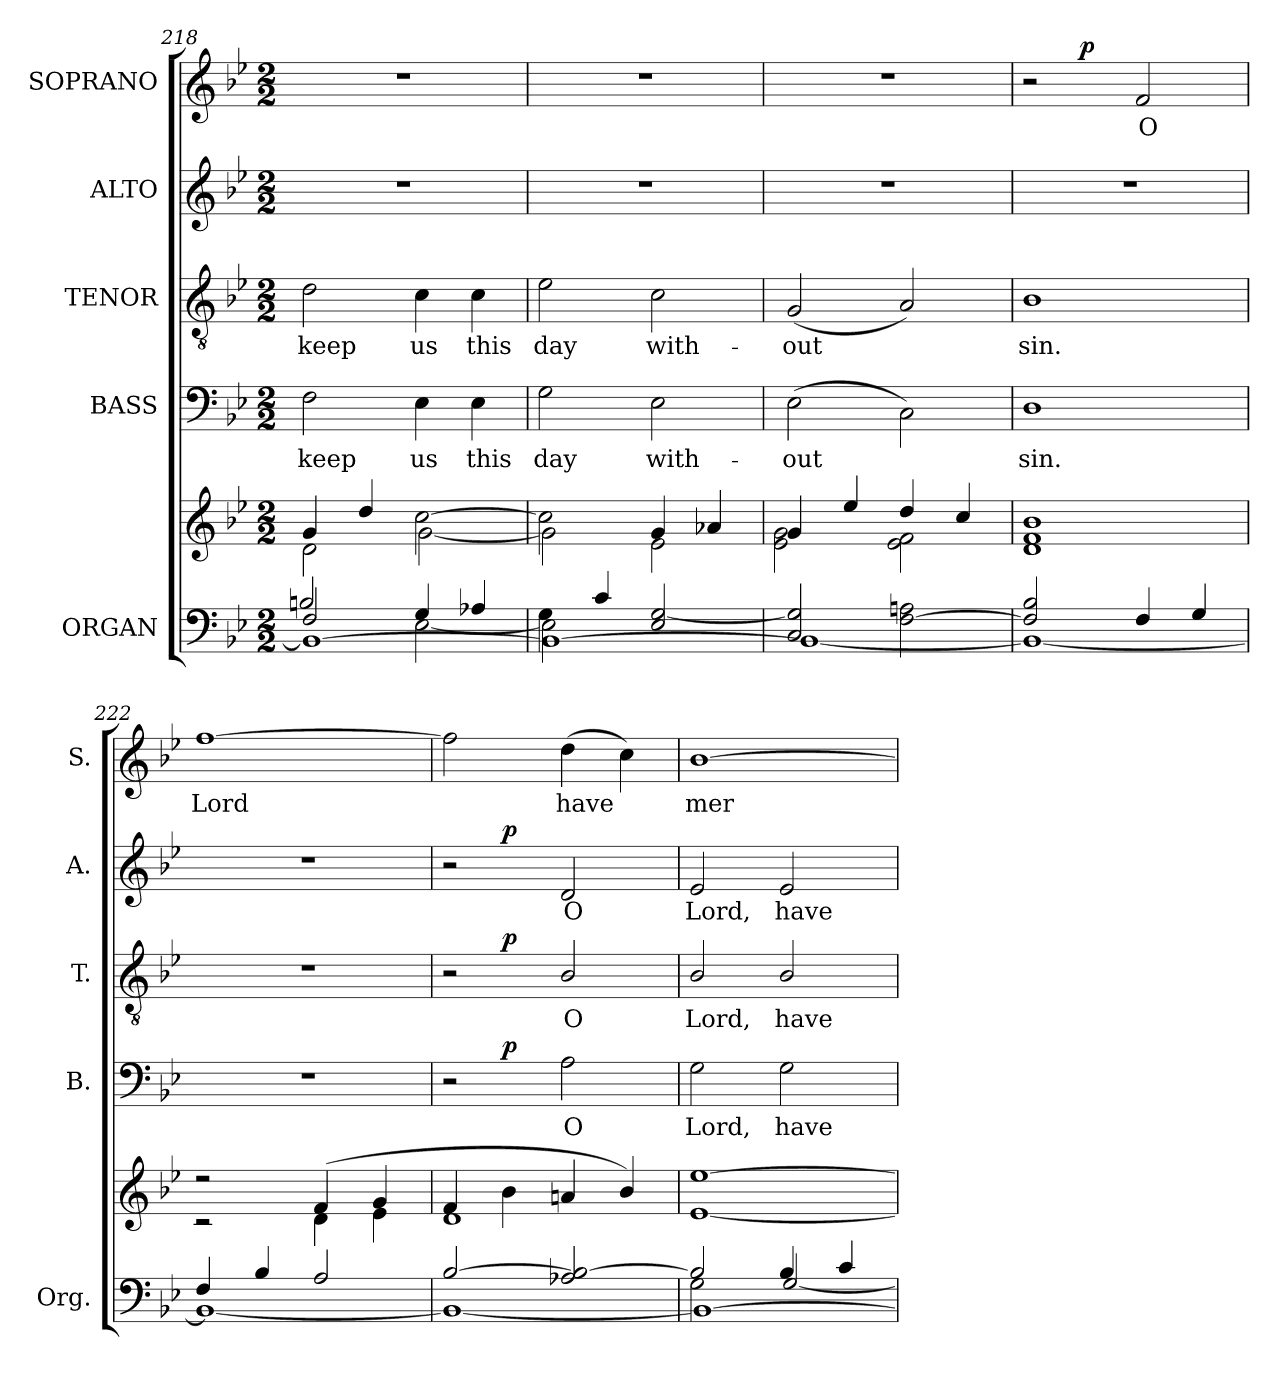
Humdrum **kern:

**kern	**kern	**kern	**text	**dynam	**kern	**text	**dynam	**kern	**text	**dynam	**kern	**text	**dynam
*part5	*part5	*part4	*part4	*part4	*part3	*part3	*part3	*part2	*part2	*part2	*part1	*part1	*part1
*staff6	*staff5	*staff4	*staff4	*staff4	*staff3	*staff3	*staff3	*staff2	*staff2	*staff2	*staff1	*staff1	*staff1
*I"ORGAN	*	*I"BASS	*	*	*I"TENOR	*	*	*I"ALTO	*	*	*I"SOPRANO	*	*
*I'Org.	*	*I'B.	*	*	*I'T.	*	*	*I'A.	*	*	*I'S.	*	*
*clefF4	*clefG2	*clefF4	*	*	*clefGv2	*	*	*clefG2	*	*	*clefG2	*	*
*	*	*	*	*	*ITrd7c12	*	*	*	*	*	*	*	*
*k[b-e-]	*k[b-e-]	*k[b-e-]	*	*	*k[b-e-]	*	*	*k[b-e-]	*	*	*k[b-e-]	*	*
*B-:	*B-:	*B-:	*	*	*B-:	*	*	*B-:	*	*	*B-:	*	*
*M2/2	*M2/2	*M2/2	*	*	*M2/2	*	*	*M2/2	*	*	*M2/2	*	*
=218	=218	=218	=218	=218	=218	=218	=218	=218	=218	=218	=218	=218	=218
*^	*^	*	*	*	*	*	*	*	*	*	*	*	*
*	*^	*	*	*	*	*	*	*	*	*	*	*	*	*	*
!	!	!	!	!	!	!LO:LY:b:color=#000000	!	!	!	!	!	!	!	!	!	!
!	!	!	!	!	!	!	!	!	!LO:LY:b:color=#000000	!	!	!	!	!	!	!
2Fi/	2Bni/	1BB-i_	4gi/	2di\	2Fi\	keep	.	2Di\	keep	.	1r	.	.	1r	.	.
.	.	.	4ddi/	.	.	.	.	.	.	.	.	.	.	.	.	.
!	!	!	!	!	!	!LO:LY:b:color=#000000	!	!	!	!	!	!	!	!	!	!
!	!	!	!	!	!	!	!	!	!LO:LY:b:color=#000000	!	!	!	!	!	!	!
4Gi/	[2E-i\	.	[2cci\	[2gi\	4E-i\	us	.	4Ci\	us	.	.	.	.	.	.	.
!	!	!	!	!	!	!LO:LY:b:color=#000000	!	!	!	!	!	!	!	!	!	!
!	!	!	!	!	!	!	!	!	!LO:LY:b:color=#000000	!	!	!	!	!	!	!
4A-Xi/	.	.	.	.	4E-i\	this	.	4Ci\	this	.	.	.	.	.	.	.
=219	=219	=219	=219	=219	=219	=219	=219	=219	=219	=219	=219	=219	=219	=219	=219	=219
!	!	!	!	!	!	!LO:LY:b:color=#000000	!	!	!	!	!	!	!	!	!	!
!	!	!	!	!	!	!	!	!	!LO:LY:b:color=#000000	!	!	!	!	!	!	!
4Gi\	2E-i\]	1BB-i_	2cci\]	2gi\]	2Gi\	day	.	2E-i\	day	.	1r	.	.	1r	.	.
4ci/	.	.	.	.	.	.	.	.	.	.	.	.	.	.	.	.
!	!	!	!	!	!	!LO:LY:b:color=#000000	!	!	!	!	!	!	!	!	!	!
!	!	!	!	!	!	!	!	!	!LO:LY:b:color=#000000	!	!	!	!	!	!	!
2ryy	2E-i/ [2Gi	.	4gi/	2e-i\	2E-i\	with-	.	2Ci\	with-	.	.	.	.	.	.	.
.	.	.	4a-Xi/	.	.	.	.	.	.	.	.	.	.	.	.	.
*	*v	*v	*	*	*	*	*	*	*	*	*	*	*	*	*	*
=220	=220	=220	=220	=220	=220	=220	=220	=220	=220	=220	=220	=220	=220	=220	=220
!	!	!	!	!	!LO:LY:b:color=#000000	!	!	!	!	!	!	!	!	!	!
!	!	!	!	!	!	!	!	!LO:LY:b:color=#000000	!	!	!	!	!	!	!
2Ci/ 2Gi]	1BB-i_	4gi/	2e-i\ 2gi	(2E-i\	-out	.	(2GGi/	-out	.	1r	.	.	1r	.	.
.	.	4ee-i/	.	.	.	.	.	.	.	.	.	.	.	.	.
[2Fi\ 2Ani	.	4ddi/	2e-i\ 2fi	2Ci\)	.	.	2AAi/)	.	.	.	.	.	.	.	.
.	.	4cci/	.	.	.	.	.	.	.	.	.	.	.	.	.
!!LO:LB:g=z
=221	=221	=221	=221	=221	=221	=221	=221	=221	=221	=221	=221	=221	=221	=221	=221
!	!	!	!	!	!LO:LY:b:color=#000000	!	!	!	!	!	!	!	!	!	!
!	!	!	!	!	!	!	!	!LO:LY:b:color=#000000	!	!	!	!	!	!	!
*	*	*	*	*	*	*	*	*	*	*	*	*	*^	*	*
2Fi/] 2B-i	1BB-i_	1b-i	1di 1fi	1Di	sin.	.	1BB-i	sin.	.	1r	.	.	2r	4ryy	.	.
.	.	.	.	.	.	.	.	.	.	.	.	.	.	2.ryy	.	p
!	!	!	!	!	!	!	!	!	!	!	!	!	!	!	!LO:LY:b:color=#000000	!
4Fi/	.	.	.	.	.	.	.	.	.	.	.	.	2fi/	.	O	.
4Gi/	.	.	.	.	.	.	.	.	.	.	.	.	.	.	.	.
*	*	*	*	*	*	*	*	*	*	*	*	*	*v	*v	*	*
=222	=222	=222	=222	=222	=222	=222	=222	=222	=222	=222	=222	=222	=222	=222	=222
*	*	*	*	*	*	*	*	*	*	*	*	*	*^	*	*
!	!	!	!	!	!	!	!	!	!	!	!	!	!	!	!LO:LY:b:color=#000000	!
*	*	*	*	*	*	*	*	*	*	*	*	*	*v	*v	*	*
4Fi/	1BB-i_	2r	2r	1r	.	.	1r	.	.	1r	.	.	[1ffi	Lord	.
4B-i/	.	.	.	.	.	.	.	.	.	.	.	.	.	.	.
2Ai/	.	(4fi/	4di\	.	.	.	.	.	.	.	.	.	.	.	.
.	.	4gi/	4e-i\	.	.	.	.	.	.	.	.	.	.	.	.
=223	=223	=223	=223	=223	=223	=223	=223	=223	=223	=223	=223	=223	=223	=223	=223
*	*	*	*	*^	*	*	*^	*	*	*^	*	*	*	*	*
[2B-i/	1BB-i_	4fi/	1di	2r	4ryy	.	.	2r	4ryy	.	.	2r	4ryy	.	.	2ffi\]	.	.
.	.	4b-i\	.	.	2.ryy	.	p	.	2.ryy	.	p	.	2.ryy	.	p	.	.	.
!	!	!	!	!	!	!LO:LY:b:color=#000000	!	!	!	!	!	!	!	!	!	!	!	!
!	!	!	!	!	!	!	!	!	!	!LO:LY:b:color=#000000	!	!	!	!	!	!	!	!
!	!	!	!	!	!	!	!	!	!	!	!	!	!	!LO:LY:b:color=#000000	!	!	!	!
!	!	!	!	!	!	!	!	!	!	!	!	!	!	!	!	!	!LO:LY:b:color=#000000	!
2A-Xi/ 2B-i_	.	4ani/	.	2Ai\	.	O	.	2BB-i/	.	O	.	2di/	.	O	.	(4ddi\	have	.
.	.	4b-i/)	.	.	.	.	.	.	.	.	.	.	.	.	.	4cci\)	.	.
*	*	*	*	*v	*v	*	*	*	*	*	*	*v	*v	*	*	*	*	*
*	*	*	*	*	*	*	*v	*v	*	*	*	*	*	*	*	*
=224	=224	=224	=224	=224	=224	=224	=224	=224	=224	=224	=224	=224	=224	=224	=224
*	*^	*	*	*	*	*	*	*	*	*	*	*	*	*	*
*	*	*	*	*	*^	*	*	*^	*	*	*^	*	*	*	*	*
!	!	!	!	!	!	!	!LO:LY:b:color=#000000	!	!	!	!	!	!	!	!	!	!	!	!
*	*	*	*	*	*v	*v	*	*	*	*	*	*	*v	*v	*	*	*	*	*
*	*	*	*	*	*	*	*	*v	*v	*	*	*	*	*	*	*	*
*	*	*	*	*	*^	*	*	*^	*	*	*^	*	*	*	*	*
!	!	!	!	!	!	!	!	!	!	!	!LO:LY:b:color=#000000	!	!	!	!	!	!	!	!
*	*	*	*	*	*v	*v	*	*	*	*	*	*	*v	*v	*	*	*	*	*
*	*	*	*	*	*	*	*	*v	*v	*	*	*	*	*	*	*	*
*	*	*	*	*	*^	*	*	*^	*	*	*^	*	*	*	*	*
!	!	!	!	!	!	!	!	!	!	!	!	!	!	!	!LO:LY:b:color=#000000	!	!	!	!
*	*	*	*	*	*v	*v	*	*	*	*	*	*	*v	*v	*	*	*	*	*
*	*	*	*	*	*	*	*	*v	*v	*	*	*	*	*	*	*	*
*	*	*	*	*	*^	*	*	*^	*	*	*^	*	*	*	*	*
!	!	!	!	!	!	!	!	!	!	!	!	!	!	!	!	!	!	!LO:LY:b:color=#000000	!
*	*	*	*	*	*v	*v	*	*	*	*	*	*	*v	*v	*	*	*	*	*
*	*	*	*	*	*	*	*	*v	*v	*	*	*	*	*	*	*	*
2Gi\	2B-i/]	1BB-i_	[1ee-i	[1e-i	2Gi\	Lord,	.	2BB-i/	Lord,	.	2e-i/	Lord,	.	[1b-i	mer-	.
!	!	!	!	!	!	!LO:LY:b:color=#000000	!	!	!	!	!	!	!	!	!	!
!	!	!	!	!	!	!	!	!	!LO:LY:b:color=#000000	!	!	!	!	!	!	!
!	!	!	!	!	!	!	!	!	!	!	!	!LO:LY:b:color=#000000	!	!	!	!
4B-i/	[2Gi/	.	.	.	2Gi\	have	.	2BB-i/	have	.	2e-i/	have	.	.	.	.
4ci/	.	.	.	.	.	.	.	.	.	.	.	.	.	.	.	.
*v	*v	*v	*	*	*	*	*	*	*	*	*	*	*	*	*	*
*	*v	*v	*	*	*	*	*	*	*	*	*	*	*	*
=	=	=	=	=	=	=	=	=	=	=	=	=	=
*-	*-	*-	*-	*-	*-	*-	*-	*-	*-	*-	*-	*-	*-
